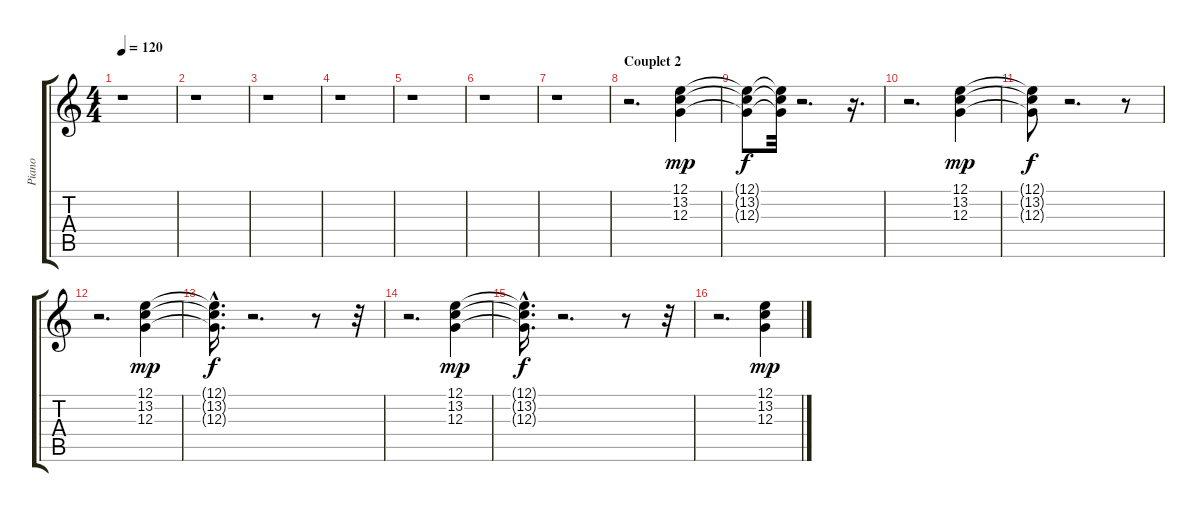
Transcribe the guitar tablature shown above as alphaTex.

\track ("Piano" "Piano") {instrument brightacousticpiano}
\staff {score tabs}
\tuning (E4 B3 G3 D3 A2 E2) {hide}
\ts (4 4)
\tempo 120
\clef g2
\ks c
r.1{dy f} |
r.1 |
r.1 |
r.1 |
r.1 |
r.1 |
r.1 |
\section ("" "Couplet 2")
r.2{d} (12.1 13.2 12.3).4{dy mp} |
(12.1{t} 13.2{t} 12.3{t}).8{dy f} (12.1{t} 13.2{t} 12.3{t}).32 r.2{d} r.16{d} |
r.2{d} (12.1 13.2 12.3).4{dy mp} |
(12.1{t} 13.2{t} 12.3{t}).8{dy f} r.2{d} r.8 |
r.2{d} (12.1 13.2 12.3).4{dy mp} |
(12.1{hac t} 13.2{hac t} 12.3{hac t}).16{d dy f} r.2{d} r.8 r.32 |
r.2{d} (12.1 13.2 12.3).4{dy mp} |
(12.1{hac t} 13.2{hac t} 12.3{hac t}).16{d dy f} r.2{d} r.8 r.32 |
r.2{d} (12.1 13.2 12.3).4{dy mp}
